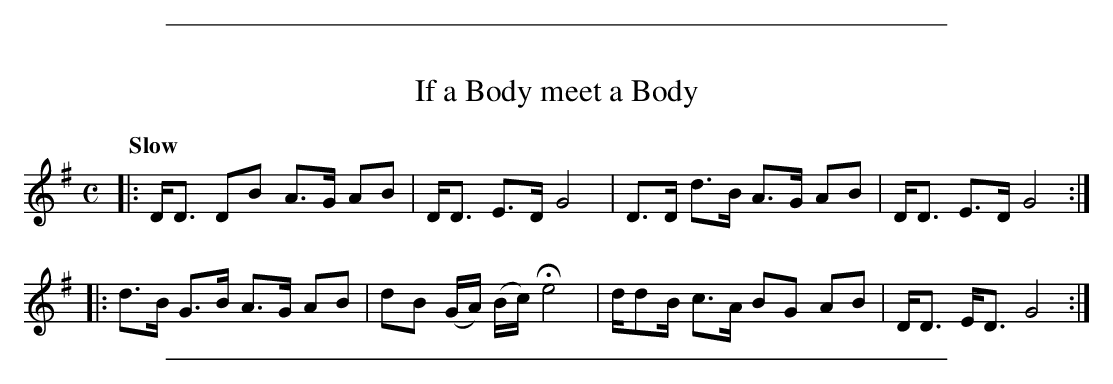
X:1
T: If a Body meet a Body
Q: "Slow"
M: C
L: 1/8
K: G
|: D<D DB A>G AB | D<D E>D G4 | D>D d>B A>G AB | D<D E>D G4 :|
|: d>B G>B A>G AB | dB (G/A/) (B/c/) He4 | d/dB/ c>A BG AB | D<D E<D G4 :|
